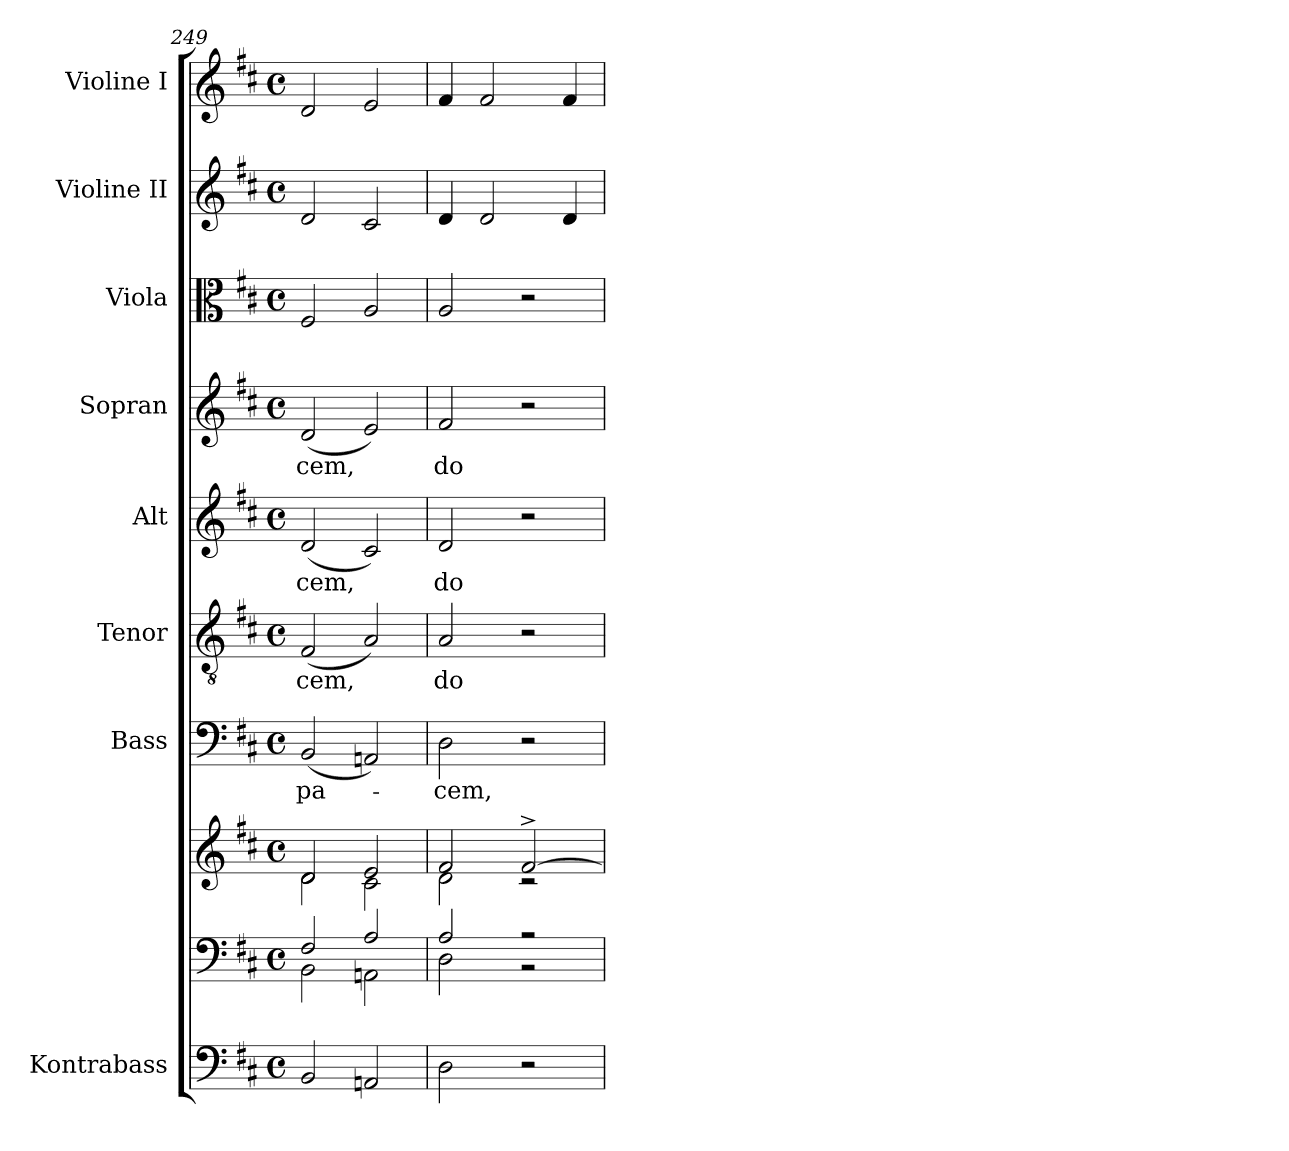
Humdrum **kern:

**kern	**kern	**kern	**kern	**text	**kern	**text	**kern	**text	**kern	**text	**kern	**kern	**kern
*part9	*part8	*part8	*part7	*part7	*part6	*part6	*part5	*part5	*part4	*part4	*part3	*part2	*part1
*staff10	*staff9	*staff8	*staff7	*staff7	*staff6	*staff6	*staff5	*staff5	*staff4	*staff4	*staff3	*staff2	*staff1
*I"Kontrabass	*	*	*I"Bass	*	*I"Tenor	*	*I"Alt	*	*I"Sopran	*	*I"Viola	*I"Violine II	*I"Violine I
*I'Kb.	*	*	*I'B.	*	*I'T.	*	*I'A.	*	*I'S.	*	*I'Vla.	*I'Vl. II	*I'Vl. I
*clefF4	*clefF4	*clefG2	*clefF4	*	*clefGv2	*	*clefG2	*	*clefG2	*	*clefC3	*clefG2	*clefG2
*ITrd7c12	*	*	*	*	*	*	*	*	*	*	*	*	*
*k[f#c#]	*k[f#c#]	*k[f#c#]	*k[f#c#]	*	*k[f#c#]	*	*k[f#c#]	*	*k[f#c#]	*	*k[f#c#]	*k[f#c#]	*k[f#c#]
*D:	*D:	*D:	*D:	*	*D:	*	*D:	*	*D:	*	*D:	*D:	*D:
*M4/4	*M4/4	*M4/4	*M4/4	*	*M4/4	*	*M4/4	*	*M4/4	*	*M4/4	*M4/4	*M4/4
*met(c)	*met(c)	*met(c)	*met(c)	*	*met(c)	*	*met(c)	*	*met(c)	*	*met(c)	*met(c)	*met(c)
=249	=249	=249	=249	=249	=249	=249	=249	=249	=249	=249	=249	=249	=249
*	*^	*^	*	*	*	*	*	*	*	*	*	*	*
!	!	!	!	!	!	!LO:LY:b	!	!LO:LY:b	!	!LO:LY:b	!	!LO:LY:b	!	!	!
2BBB/	2F#/	2BB\	2d/	2d\	(<2BB/	pa-	(<2F#/	-cem,	(<2d/	-cem,	(<2d/	-cem,	2F#/	2d/	2d/
2AAAn/	2A/	2AAn\	2e/	2c#\	2AAn/)	.	2A/)	.	2c#/)	.	2e/)	.	2A/	2c#/	2e/
=250	=250	=250	=250	=250	=250	=250	=250	=250	=250	=250	=250	=250	=250	=250	=250
!	!	!	!	!	!	!LO:LY:b	!	!LO:LY:b	!	!LO:LY:b	!	!LO:LY:b	!	!	!
2DD\	2A/	2D\	2f#/	2d\	2D\	-cem,	2A/	do-	2d/	do-	2f#/	do-	2A/	4d/	4f#/
.	.	.	.	.	.	.	.	.	.	.	.	.	.	2d/	2f#/
2r	2r	2r	[>2f#^>/	2rc	2r	.	2r	.	2r	.	2r	.	2r	.	.
.	.	.	.	.	.	.	.	.	.	.	.	.	.	4d/	4f#/
*	*v	*v	*	*	*	*	*	*	*	*	*	*	*	*	*
*	*	*v	*v	*	*	*	*	*	*	*	*	*	*	*
=	=	=	=	=	=	=	=	=	=	=	=	=	=
*-	*-	*-	*-	*-	*-	*-	*-	*-	*-	*-	*-	*-	*-
